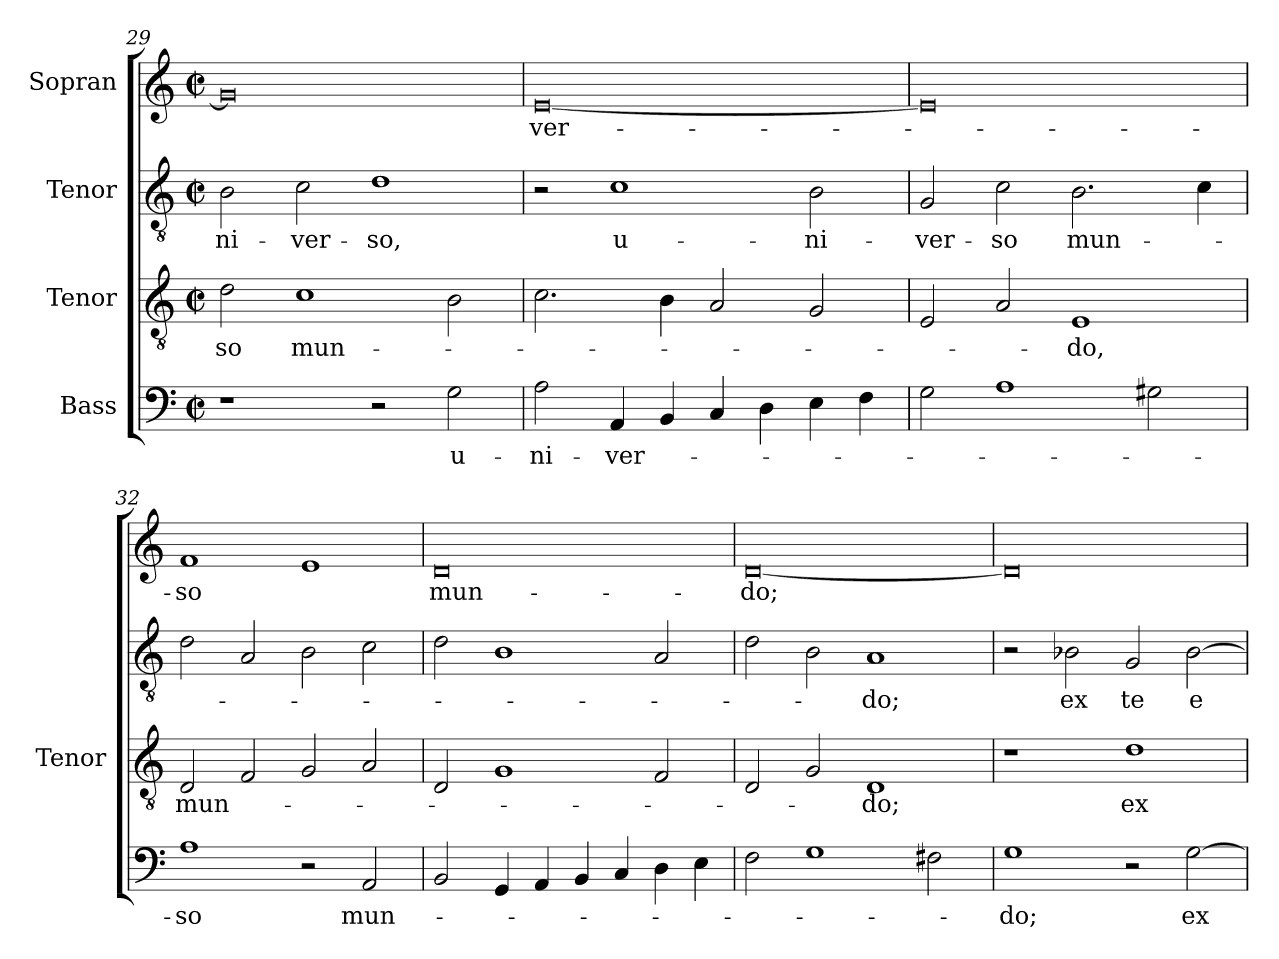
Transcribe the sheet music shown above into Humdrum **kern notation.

**kern	**text	**kern	**text	**kern	**text	**kern	**text
*part4	*part4	*part3	*part3	*part2	*part2	*part1	*part1
*staff4	*staff4	*staff3	*staff3	*staff2	*staff2	*staff1	*staff1
*I"Bass	*	*I"Tenor	*	*I"Tenor	*	*I"Sopran	*
*	*	*I'Tenor	*	*	*	*	*
!!LO:LB:g=z
*clefF4	*	*clefGv2	*	*clefGv2	*	*clefG2	*
*	*	*ITrd7c12	*	*ITrd7c12	*	*	*
*k[]	*	*k[]	*	*k[]	*	*k[]	*
*M2/2	*	*M2/2	*	*M2/2	*	*M2/2	*
*met(c|)	*	*met(c|)	*	*met(c|)	*	*met(c|)	*
=29	=29	=29	=29	=29	=29	=29	=29
!	!	!	!LO:LY:b:color=#000000	!	!	!	!
!	!	!	!	!	!LO:LY:b:color=#000000	!	!
1r	.	2Di\	-so	2BBi\	-ni-	0gi]	.
!	!	!	!LO:LY:b:color=#000000	!	!	!	!
!	!	!	!	!	!LO:LY:b:color=#000000	!	!
.	.	1Ci	mun-	2Ci\	-ver-	.	.
!	!	!	!	!	!LO:LY:b:color=#000000	!	!
2r	.	.	.	1Di	-so,	.	.
!	!LO:LY:b:color=#000000	!	!	!	!	!	!
2Gi\	u-	2BBi\	.	.	.	.	.
=30	=30	=30	=30	=30	=30	=30	=30
!	!LO:LY:b:color=#000000	!	!	!	!	!	!
!	!	!	!	!	!	!	!LO:LY:b:color=#000000
2Ai\	-ni-	2.Ci\	.	2r	.	[<0ei	-ver-
!	!LO:LY:b:color=#000000	!	!	!	!	!	!
!	!	!	!	!	!LO:LY:b:color=#000000	!	!
4AAi/	-ver-	.	.	1Ci	u-	.	.
4BBi/	.	4BBi\	.	.	.	.	.
4Ci/	.	2AAi/	.	.	.	.	.
4Di\	.	.	.	.	.	.	.
!	!	!	!	!	!LO:LY:b:color=#000000	!	!
4Ei\	.	2GGi/	.	2BBi\	-ni-	.	.
4Fi\	.	.	.	.	.	.	.
=31	=31	=31	=31	=31	=31	=31	=31
!	!	!	!	!	!LO:LY:b:color=#000000	!	!
2Gi\	.	2EEi/	.	2GGi/	-ver-	0ei]	.
!	!	!	!	!	!LO:LY:b:color=#000000	!	!
1Ai	.	2AAi/	.	2Ci\	-so	.	.
!	!	!	!LO:LY:b:color=#000000	!	!	!	!
!	!	!	!	!	!LO:LY:b:color=#000000	!	!
.	.	1EEi	-do,	2.BBi\	mun-	.	.
2G#Xi\	.	.	.	.	.	.	.
.	.	.	.	4Ci\	.	.	.
=32	=32	=32	=32	=32	=32	=32	=32
!	!LO:LY:b:color=#000000	!	!	!	!	!	!
!	!	!	!LO:LY:b:color=#000000	!	!	!	!
!	!	!	!	!	!	!	!LO:LY:b:color=#000000
1Ai	-so	2DDi/	mun-	2Di\	.	1fi	-so
.	.	2FFi/	.	2AAi/	.	.	.
2r	.	2GGi/	.	2BBi\	.	1ei	.
!	!LO:LY:b:color=#000000	!	!	!	!	!	!
2AAi/	mun-	2AAi/	.	2Ci\	.	.	.
=33	=33	=33	=33	=33	=33	=33	=33
!	!	!	!	!	!	!	!LO:LY:b:color=#000000
2BBi/	.	2DDi/	.	2Di\	.	0di	mun-
4GGi/	.	1GGi	.	1BBi	.	.	.
4AAi/	.	.	.	.	.	.	.
4BBi/	.	.	.	.	.	.	.
4Ci/	.	.	.	.	.	.	.
4Di\	.	2FFi/	.	2AAi/	.	.	.
4Ei\	.	.	.	.	.	.	.
=34	=34	=34	=34	=34	=34	=34	=34
!	!	!	!	!	!	!	!LO:LY:b:color=#000000
2Fi\	.	2DDi/	.	2Di\	.	[<0di	-do;
1Gi	.	2GGi/	.	2BBi\	.	.	.
!	!	!	!LO:LY:b:color=#000000	!	!	!	!
!	!	!	!	!	!LO:LY:b:color=#000000	!	!
.	.	1DDi	-do;	1AAi	-do;	.	.
2F#Xi\	.	.	.	.	.	.	.
=35	=35	=35	=35	=35	=35	=35	=35
!	!LO:LY:b:color=#000000	!	!	!	!	!	!
1Gi	-do;	1r	.	2r	.	0di]	.
!	!	!	!	!	!LO:LY:b:color=#000000	!	!
.	.	.	.	2BB-Xi\	ex	.	.
!	!	!	!LO:LY:b:color=#000000	!	!	!	!
!	!	!	!	!	!LO:LY:b:color=#000000	!	!
2r	.	1Di	ex	2GGi/	te	.	.
!	!LO:LY:b:color=#000000	!	!	!	!	!	!
!	!	!	!	!	!LO:LY:b:color=#000000	!	!
[>2Gi\	ex	.	.	[>2BB-i\	e-	.	.
=	=	=	=	=	=	=	=
*-	*-	*-	*-	*-	*-	*-	*-
